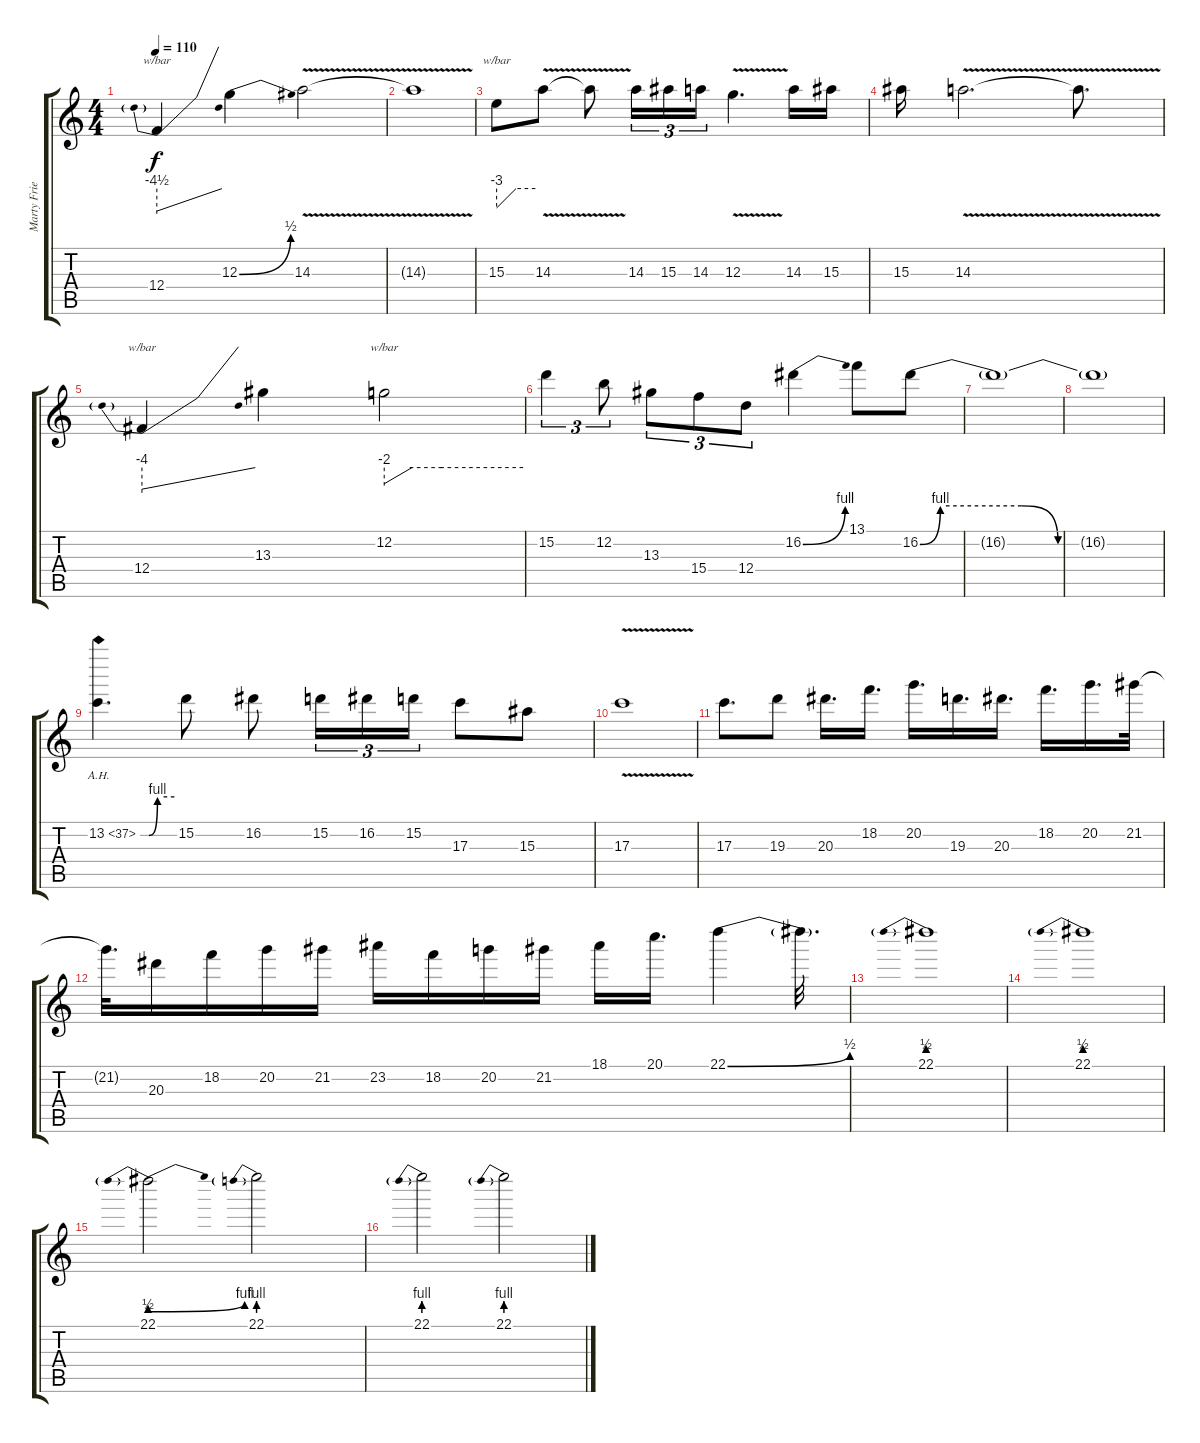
\track ("Marty Friedman" "Marty Frie") {instrument overdrivenguitar}
\staff {score tabs}
\tuning (E4 B3 G3 D3 A2 E2) {hide}
\ts (4 4)
\tempo 110
\clef g2
\ks c
12.4.4{tbe (predivedive default 0 -18 60 0) dy f} 12.3{be (bend 0 0 60 2)}.4 14.3{v}.2 |
14.3{t}.1 |
15.3.8{tbe (custom default 0 -12 30 0 60 0)} 14.3{v}.8 14.3{t}.8 14.3.16{tu (3 2)} 15.3.16{tu (3 2)} 14.3.16{tu (3 2)} 12.3{v}.4{d} 14.3.16 15.3.16 |
15.3.16 14.3{v}.2{d} 14.3{t}.8{d} |
12.4.4{tbe (predivedive default 0 -16 60 0)} 13.3.4 12.2.2{tbe (custom default 0 -8 12 0 25 0 60 0)} |
15.2.4{tu (3 2)} 12.2.8{tu (3 2)} 13.3.8{tu (3 2)} 15.4.8{tu (3 2)} 12.4.8{tu (3 2)} 16.2{be (bend 0 0 60 4)}.4 13.1.8 16.2{be (custom 0 0 5 4 25 4 34 0 60 0)}.8 |
16.2{t}.1 |
16.2{t}.1 |
13.2{be (custom 0 0 15 0 30 4 60 4) ah 24}.4{d} 15.2.8 16.2.8 15.2.16{tu (3 2)} 16.2.16{tu (3 2)} 15.2.16{tu (3 2)} 17.3.8 15.3.8 |
17.3{v}.1 |
17.3.8{d} 19.3.8 20.3.16{d} 18.2.16{d} 20.2.16{d} 19.3.16{d} 20.3.16{d} 18.2.16{d} 20.2.16{d} 21.2.32 |
21.2{t}.32{d} 20.3.16 18.2.16 20.2.16 21.2.16 23.2.16 18.2.16 20.2.16 21.2.16 18.1.16 20.1.16{d} 22.1{be (bend 0 0 60 2)}.4 22.1{t}.32{d} |
22.1{be (prebend 0 2 60 2)}.1 |
22.1{be (prebend 0 2 60 2)}.1 |
22.1{be (prebendbend 0 2 60 4)}.2{volume 11} 22.1{be (prebend 0 4 60 4)}.2 |
22.1{be (prebend 0 4 60 4)}.2 22.1{be (prebend 0 4 60 4)}.2
